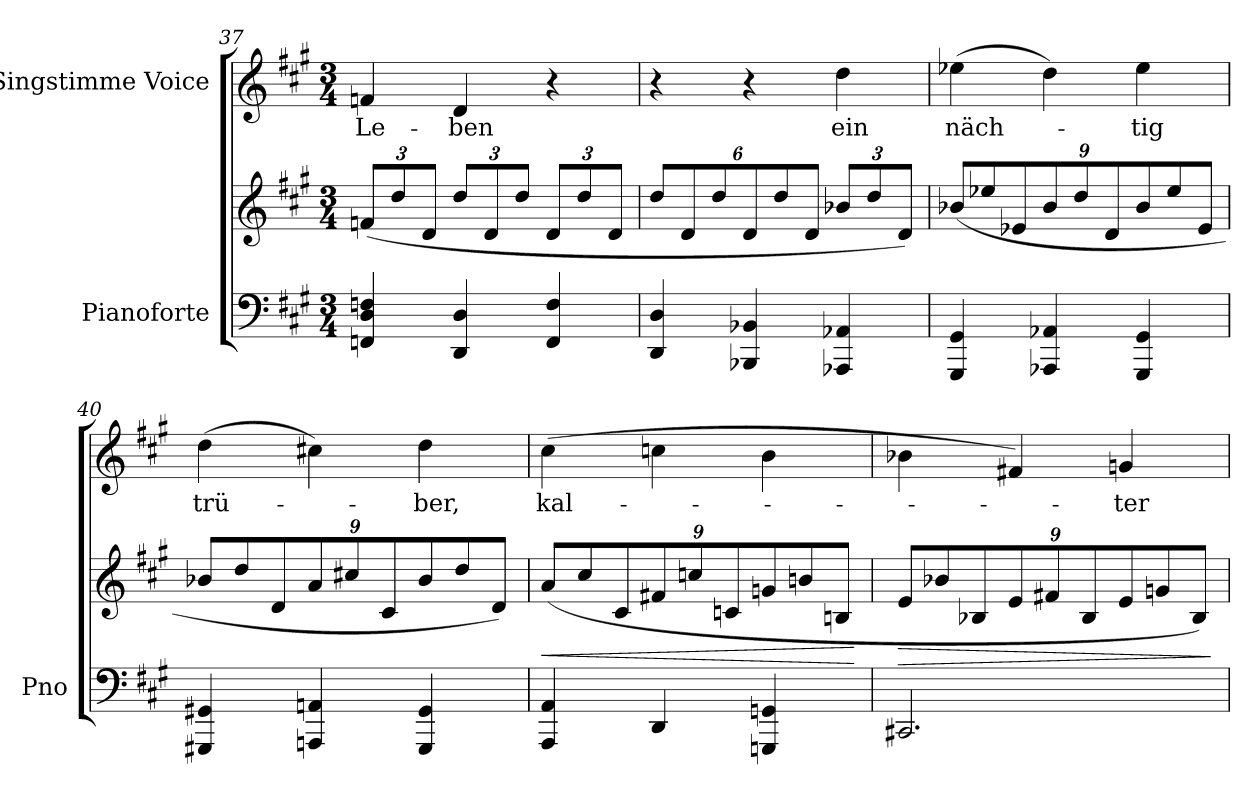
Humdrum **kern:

**kern	**kern	**dynam	**kern	**text
*part2	*part2	*part2	*part1	*part1
*staff3	*staff2	*staff2/3	*staff1	*staff1
*I"Pianoforte	*	*	*I"Singstimme Voice	*
*I'Pno	*	*	*	*
!!LO:LB:g=z
*clefF4	*clefG2	*	*clefG2	*
*k[f#c#g#]	*k[f#c#g#]	*	*k[f#c#g#]	*
*M3/4	*M3/4	*	*M3/4	*
*	*Xbrackettup	*	*	*
=37	=37	=37	=37	=37
!	!	!	!	!LO:LY:b
4FFn/ 4D/ 4Fn/	(<12fn/L	.	4fn/	Le-
.	12dd/	.	.	.
.	12d/J	.	.	.
!	!	!	!	!LO:LY:b
4DD/ 4D/	12dd/L	.	4d/	-ben
.	12d/	.	.	.
.	12dd/J	.	.	.
4FF/ 4F/	12d/L	.	4r	.
.	12dd/	.	.	.
.	12d/J	.	.	.
=38	=38	=38	=38	=38
*	*brackettup	*	*	*
4DD/ 4D/	12dd/L	.	4r	.
.	12d/	.	.	.
.	12dd/	.	.	.
4BBB-X/ 4BB-X/	12d/	.	4r	.
.	12dd/	.	.	.
.	12d/J	.	.	.
*	*Xbrackettup	*	*	*
!	!	!	!	!LO:LY:b
4AAA-X/ 4AA-X/	12b-X/L	.	4dd\	ein
.	12dd/	.	.	.
.	12d/J)	.	.	.
=39	=39	=39	=39	=39
*	*brackettup	*	*	*
!	!	!	!	!LO:LY:b
4GGG#/ 4GG#/	(<12b-X/L	.	(>4ee-X\	näch-
.	12ee-X/	.	.	.
.	12e-X/	.	.	.
4AAA-X/ 4AA-X/	12b-/	.	4dd\)	.
.	12dd/	.	.	.
.	12d/	.	.	.
!	!	!	!	!LO:LY:b
4GGG#/ 4GG#/	12b-/	.	4ee-\	-tig
.	12ee-/	.	.	.
.	12e-/J	.	.	.
=40	=40	=40	=40	=40
!	!	!	!	!LO:LY:b
4GGG#X/ 4GG#X/	12b-X/L	.	(>4dd\	trü-
.	12dd/	.	.	.
.	12d/	.	.	.
4AAAn/ 4AAn/	12a/	.	4cc#X\)	.
.	12cc#X/	.	.	.
.	12c#/	.	.	.
!	!	!	!	!LO:LY:b
4GGG#/ 4GG#/	12b-/	.	4dd\	-ber,
.	12dd/	.	.	.
.	12d/J)	.	.	.
!!LO:LB:g=z
=41	=41	=41	=41	=41
!	!	!LO:HP:b	!	!LO:LY:b
4AAA/ 4AA/	(<12a/L	<	(>4cc#\	kal-
.	12cc#/	.	.	.
.	12c#/	.	.	.
4DD/	12f#X/	.	4ccn\	.
.	12ccn/	.	.	.
.	12cn/	.	.	.
4GGGn/ 4GGn/	12gn/	.	4b\	.
.	12bn/	.	.	.
.	12Bn/J	.	.	.
.	.	[	.	.
=42	=42	=42	=42	=42
!	!	!LO:HP:b	!	!
2.CC#X/	12e/L	>	4b-X\	.
.	12b-X/	.	.	.
.	12B-X/	.	.	.
.	12e/	.	4f#X/)	.
.	12f#X/	.	.	.
.	12B-/	.	.	.
!	!	!	!	!LO:LY:b
.	12e/	.	4gn/	-ter
.	12gn/	.	.	.
.	12B-/J)	.	.	.
.	.	]	.	.
=	=	=	=	=
*-	*-	*-	*-	*-
